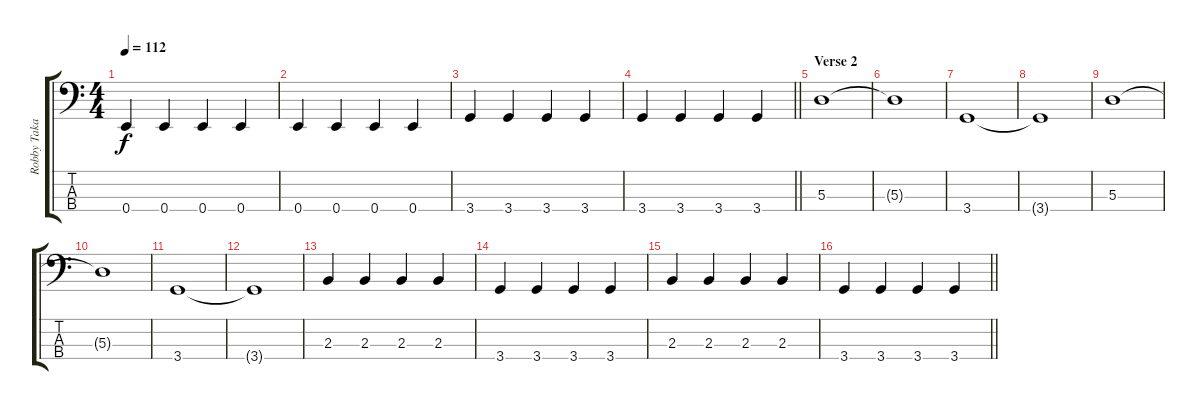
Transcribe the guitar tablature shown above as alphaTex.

\track ("Robby Takac - Bass" "Robby Taka") {instrument electricbasspick}
\staff {score tabs}
\tuning (G2 D2 A1 E1) {hide}
\ts (4 4)
\tempo 112
\clef f4
\ks c
0.4.4{dy f} 0.4.4 0.4.4 0.4.4 |
0.4.4 0.4.4 0.4.4 0.4.4 |
3.4.4 3.4.4 3.4.4 3.4.4 |
\barLineRight lightlight
3.4.4 3.4.4 3.4.4 3.4.4 |
\section ("" "Verse 2")
5.3.1 |
5.3{t}.1 |
3.4.1 |
3.4{t}.1 |
5.3.1 |
5.3{t}.1 |
3.4.1 |
3.4{t}.1 |
2.3.4 2.3.4 2.3.4 2.3.4 |
3.4.4 3.4.4 3.4.4 3.4.4 |
2.3.4 2.3.4 2.3.4 2.3.4 |
\barLineRight lightlight
3.4.4 3.4.4 3.4.4 3.4.4
